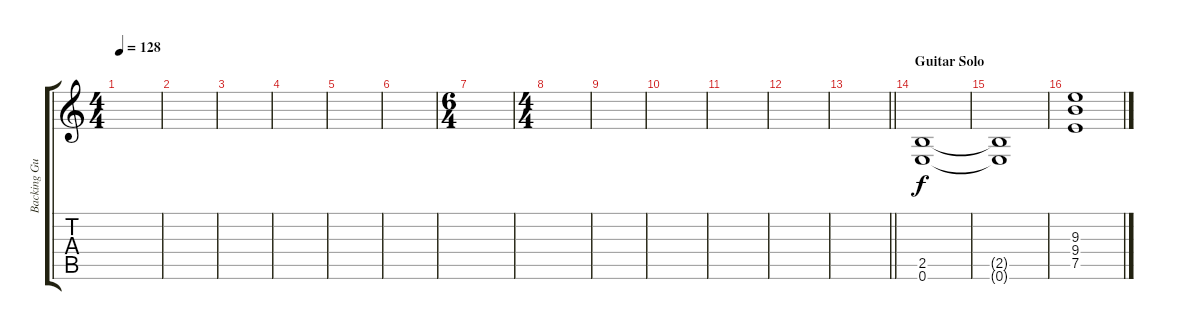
\track ("Backing Guitar 1" "Backing Gu") {instrument overdrivenguitar}
\staff {score tabs}
\tuning (E4 B3 G3 D3 A2 E2) {hide}
\ts (4 4)
\tempo 128
\clef g2
\ks c
|
|
|
|
|
|
\ts (6 4)
|
\ts (4 4)
|
|
|
|
|
\barLineRight lightlight
|
\section ("" "Guitar Solo")
(2.5 0.6).1{volume 0} |
(2.5{t} 0.6{t}).1 |
(9.3 9.4 7.5).1{volume 8}
